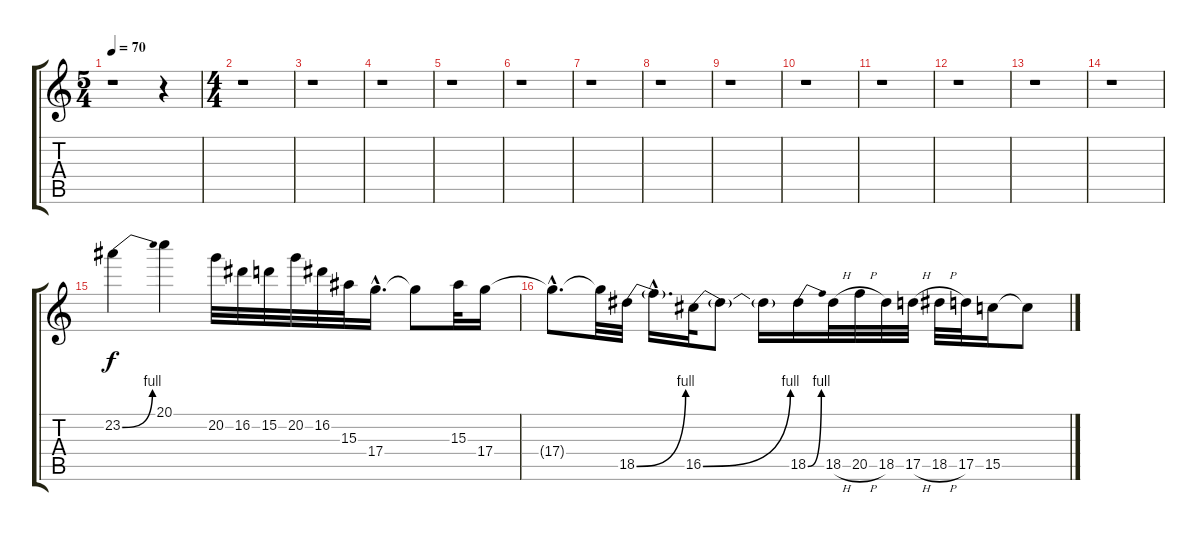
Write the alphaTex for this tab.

\track "" {instrument overdrivenguitar}
\staff {score tabs}
\tuning (E4 B3 G3 D3 A2 E2) {hide}
\ts (5 4)
\tempo 70
\clef g2
\ks c
r.1{dy f} r.4 |
\ts (4 4)
r.1 |
r.1 |
r.1 |
r.1 |
r.1 |
r.1 |
r.1 |
r.1 |
r.1 |
r.1 |
r.1 |
r.1 |
r.1 |
23.2{be (bend 0 0 60 4)}.4 20.1.4 20.2.32 16.2.32 15.2.32 20.2.32 16.2.32 15.3.32 17.4{hac}.16{d} 17.4{t}.8 15.3.32 17.4.16 |
17.4{hac t}.8{d} 17.4{t}.32 18.5{be (bend 0 0 60 4)}.32 18.5{hac t}.16{d} 16.5{be (bend 0 0 60 4)}.32 16.5{t}.8 16.5{t}.16 18.5{be (bend 0 0 60 4)}.16 18.5{h}.32 20.5{h}.32 18.5.32 17.5{h}.32 18.5{h}.32 17.5.32 15.5.16 15.5{t}.8
